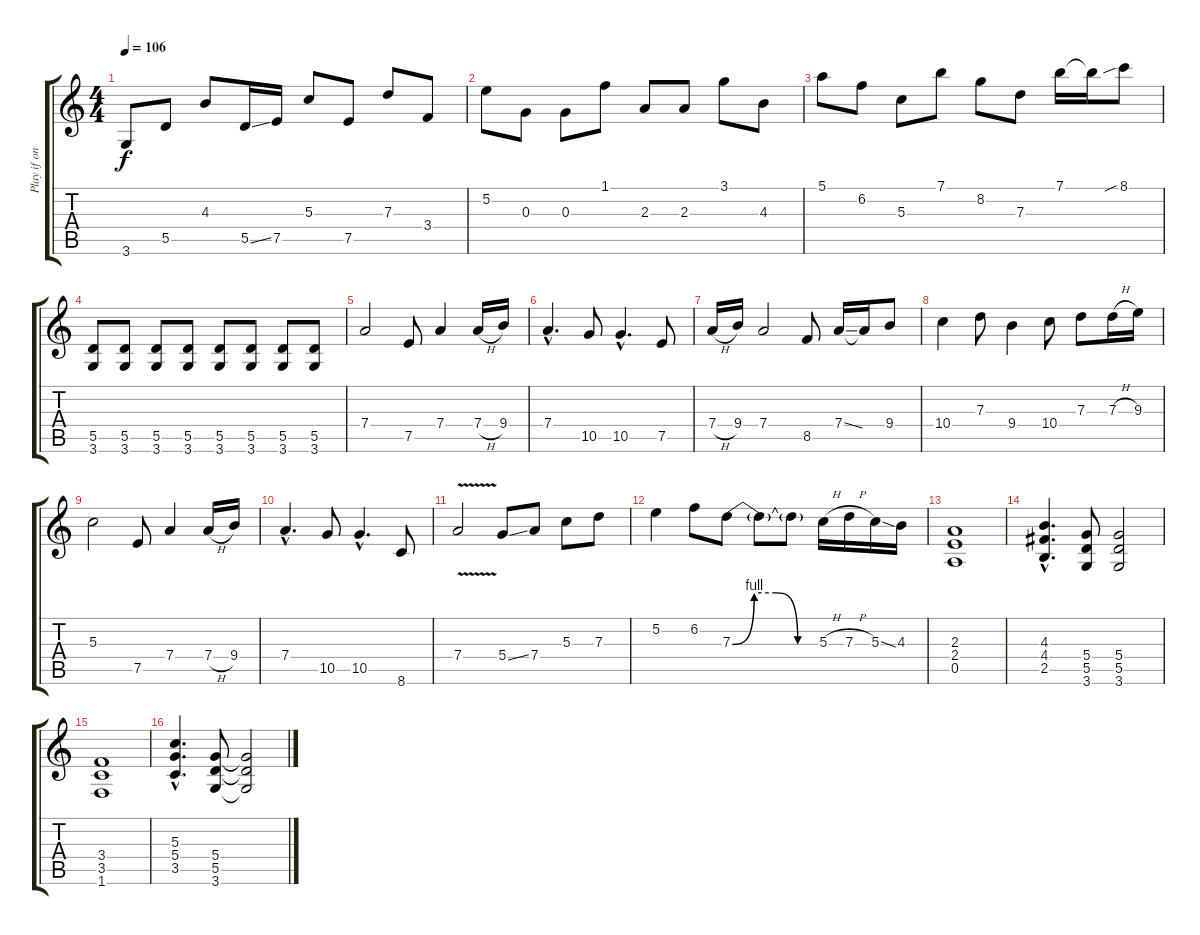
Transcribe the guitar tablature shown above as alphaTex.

\track ("Play if only one Guitar" "Play if on") {instrument electricguitarjazz}
\staff {score tabs}
\tuning (E4 B3 G3 D3 A2 E2) {hide}
\ts (4 4)
\tempo 106
\clef g2
\ks c
3.6.8{dy f} 5.5.8 4.3.8 5.5{ss}.16 7.5.16 5.3.8 7.5.8 7.3.8 3.4.8 |
5.2.8 0.3.8 0.3.8 1.1.8 2.3.8 2.3.8 3.1.8 4.3.8 |
5.1.8 6.2.8 5.3.8 7.1.8 8.2.8 7.3.8 7.1.16 7.1{t}.16 8.1{sib}.8 |
(5.5 3.6).8 (5.5 3.6).8 (5.5 3.6).8 (5.5 3.6).8 (5.5 3.6).8 (5.5 3.6).8 (5.5 3.6).8 (5.5 3.6).8 |
7.4.2 7.5.8 7.4.4 7.4{h}.16 9.4.16 |
7.4{hac}.4{d} 10.5.8 10.5{hac}.4{d} 7.5.8 |
7.4{h}.16 9.4.16 7.4.2 8.5.8 7.4{ss}.16 7.4{t}.16 9.4.8 |
10.4.4 7.3.8 9.4.4 10.4.8 7.3.8 7.3{h}.16 9.3.16 |
5.3.2 7.5.8 7.4.4 7.4{h}.16 9.4.16 |
7.4{hac}.4{d} 10.5.8 10.5{hac}.4{d} 8.6.8 |
7.4{v}.2 5.4{ss}.8 7.4.8 5.3.8 7.3.8 |
5.2.4 6.2.8 7.3{be (custom 0 0 15 4 30 4 45 0 60 0)}.8 7.3{t}.8 7.3{t}.8 5.3{h}.16 7.3{h}.16 5.3{ss}.16 4.3.16 |
(2.3 2.4 0.5).1 |
(4.3{hac} 4.4{hac} 2.5{hac}).4{d} (5.4 5.5 3.6).8 (5.4 5.5 3.6).2 |
(3.4 3.5 1.6).1 |
(5.3{hac} 5.4{hac} 3.5{hac}).4{d} (5.4 5.5 3.6).8 (5.4{t} 5.5{t} 3.6{t}).2
